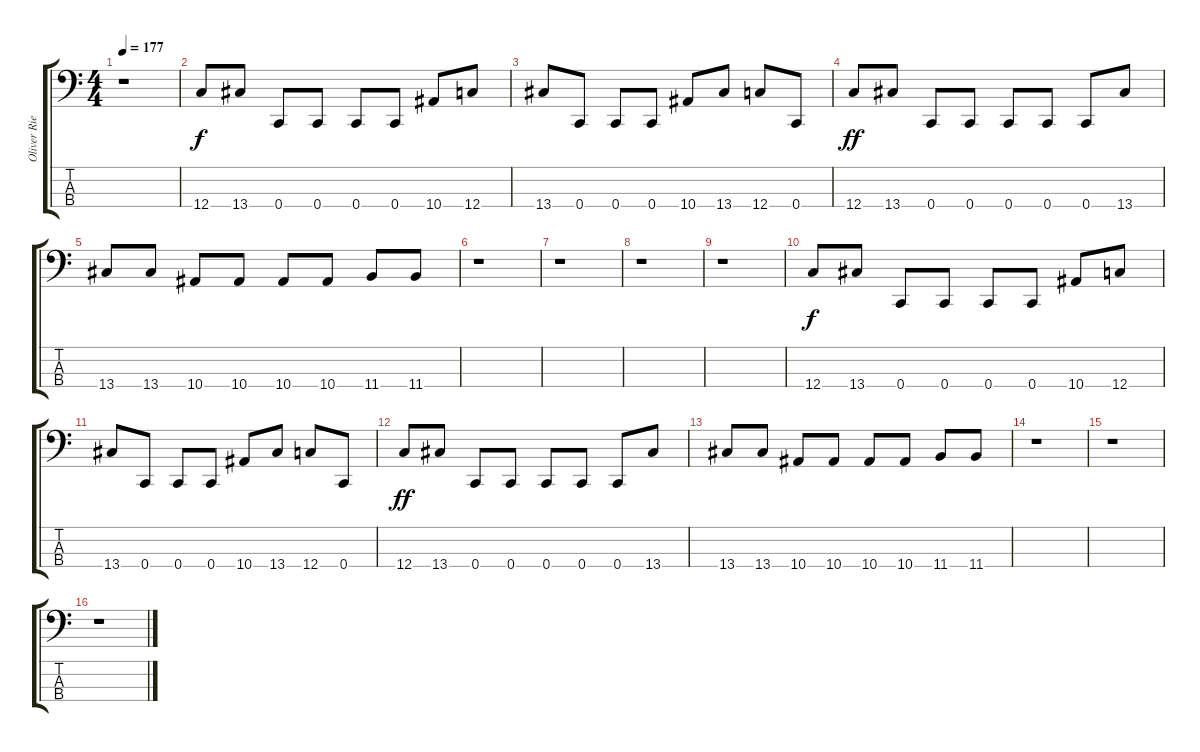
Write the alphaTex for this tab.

\track ("Oliver Riedel [bass]" "Oliver Rie") {instrument electricbassfinger}
\staff {score tabs}
\tuning (F2 C2 G1 C1) {hide}
\ts (4 4)
\tempo 177
\clef f4
\ks c
r.1{dy ff} |
12.4.8{dy f} 13.4.8 0.4.8 0.4.8 0.4.8 0.4.8 10.4.8 12.4.8 |
13.4.8 0.4.8 0.4.8 0.4.8 10.4.8 13.4.8 12.4.8 0.4.8 |
12.4.8{dy ff} 13.4.8 0.4.8 0.4.8 0.4.8 0.4.8 0.4.8 13.4.8 |
13.4.8 13.4.8 10.4.8 10.4.8 10.4.8 10.4.8 11.4.8 11.4.8 |
r.1 |
r.1 |
r.1 |
r.1 |
12.4.8{dy f} 13.4.8 0.4.8 0.4.8 0.4.8 0.4.8 10.4.8 12.4.8 |
13.4.8 0.4.8 0.4.8 0.4.8 10.4.8 13.4.8 12.4.8 0.4.8 |
12.4.8{dy ff} 13.4.8 0.4.8 0.4.8 0.4.8 0.4.8 0.4.8 13.4.8 |
13.4.8 13.4.8 10.4.8 10.4.8 10.4.8 10.4.8 11.4.8 11.4.8 |
r.1 |
r.1 |
r.1
